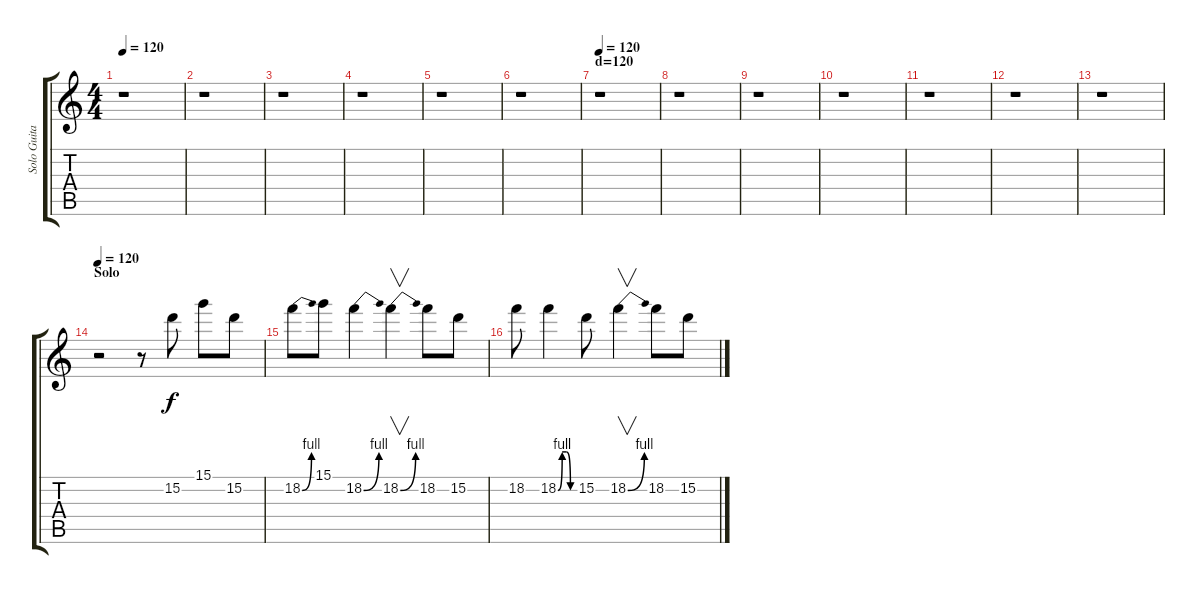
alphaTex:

\track ("Solo Guitar 2" "Solo Guita") {instrument overdrivenguitar}
\staff {score tabs}
\tuning (E4 B3 G3 D3 A2 E2) {hide}
\ts (4 4)
\tempo 120
\clef g2
\ks c
r.1{dy f} |
r.1 |
r.1 |
r.1 |
r.1 |
r.1 |
\section ("" "d=120")
\tempo 120
r.1 |
r.1 |
r.1 |
r.1 |
r.1 |
r.1 |
r.1 |
\section ("" "Solo")
\tempo 120
r.2 r.8 15.2.8 15.1.8 15.2.8 |
18.2{be (bend 0 0 60 4)}.8 15.1.8 18.2{be (bend 0 0 60 4)}.4 18.2{be (bend 0 0 60 4)}.4{v} 18.2.8 15.2.8 |
18.2.8 18.2{be (custom 0 0 15 4 30 4 45 0 60 0)}.4 15.2.8 18.2{be (bend 0 0 60 4)}.4{v} 18.2.8 15.2.8
